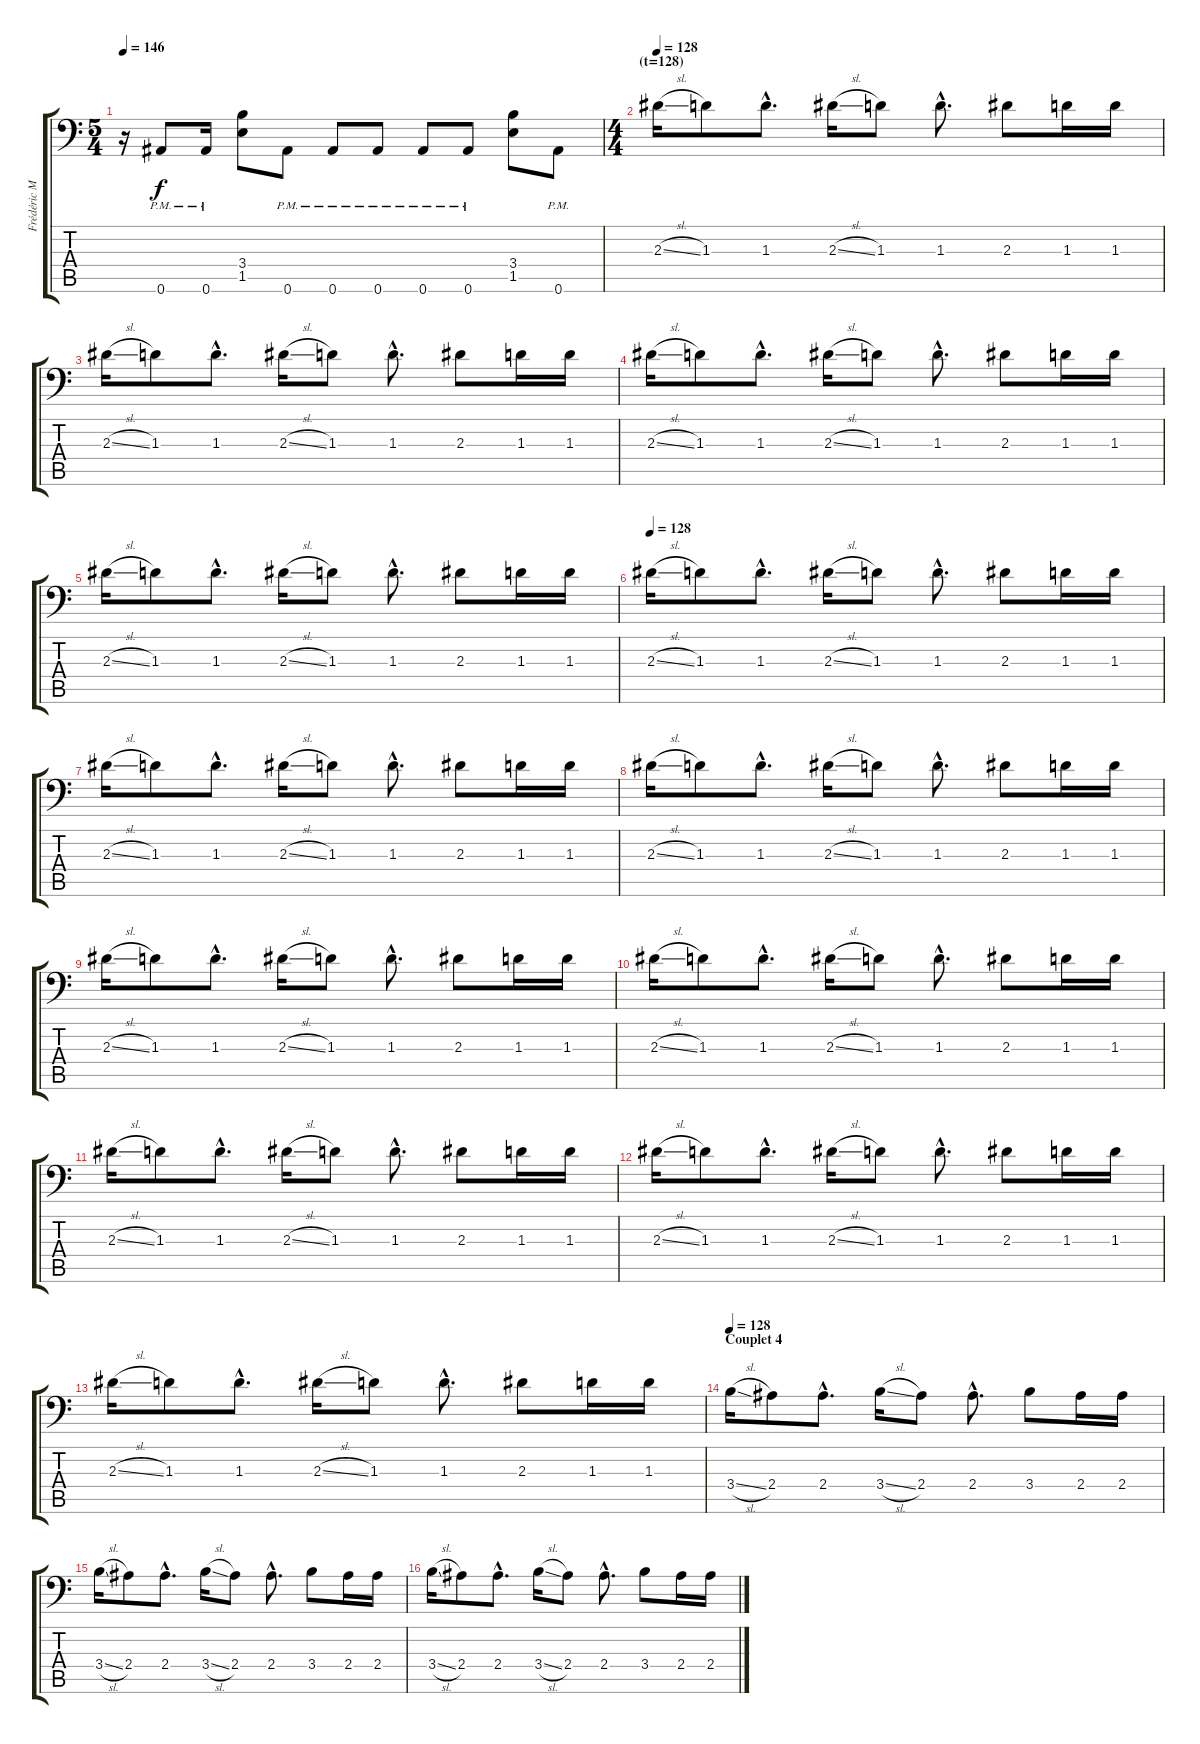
\track ("Frédéric MARIOLLE - Guitare" "Frédéric M") {instrument distortionguitar}
\staff {score tabs}
\tuning (Bb3 F3 Db3 Ab2 Eb2 Bb1) {hide}
\ts (5 4)
\tempo 146
\clef f4
\ks c
r.16{dy f} 0.6{pm}.8 0.6{pm}.16 (3.4 1.5).8 0.6{pm}.8 0.6{pm}.8 0.6{pm}.8 0.6{pm}.8 0.6{pm}.8 (3.4 1.5).8 0.6{pm}.8 |
\ts (4 4)
\section ("" "(t=128)")
\tempo 128
2.3{sl}.16{volume 16 balance 16 instrument distortionguitar} 1.3.8 1.3{hac}.8{d} 2.3{sl}.16 1.3.8 1.3{hac}.8{d} 2.3.8 1.3.16 1.3.16 |
2.3{sl}.16 1.3.8 1.3{hac}.8{d} 2.3{sl}.16 1.3.8 1.3{hac}.8{d} 2.3.8 1.3.16 1.3.16 |
2.3{sl}.16 1.3.8 1.3{hac}.8{d} 2.3{sl}.16 1.3.8 1.3{hac}.8{d} 2.3.8 1.3.16 1.3.16 |
2.3{sl}.16 1.3.8 1.3{hac}.8{d} 2.3{sl}.16 1.3.8 1.3{hac}.8{d} 2.3.8 1.3.16 1.3.16 |
\section ("" "")
\tempo 128
2.3{sl}.16 1.3.8 1.3{hac}.8{d} 2.3{sl}.16 1.3.8 1.3{hac}.8{d} 2.3.8 1.3.16 1.3.16 |
2.3{sl}.16 1.3.8 1.3{hac}.8{d} 2.3{sl}.16 1.3.8 1.3{hac}.8{d} 2.3.8 1.3.16 1.3.16 |
2.3{sl}.16 1.3.8 1.3{hac}.8{d} 2.3{sl}.16 1.3.8 1.3{hac}.8{d} 2.3.8 1.3.16 1.3.16 |
2.3{sl}.16 1.3.8 1.3{hac}.8{d} 2.3{sl}.16 1.3.8 1.3{hac}.8{d} 2.3.8 1.3.16 1.3.16 |
2.3{sl}.16 1.3.8 1.3{hac}.8{d} 2.3{sl}.16 1.3.8 1.3{hac}.8{d} 2.3.8 1.3.16 1.3.16 |
2.3{sl}.16 1.3.8 1.3{hac}.8{d} 2.3{sl}.16 1.3.8 1.3{hac}.8{d} 2.3.8 1.3.16 1.3.16 |
2.3{sl}.16 1.3.8 1.3{hac}.8{d} 2.3{sl}.16 1.3.8 1.3{hac}.8{d} 2.3.8 1.3.16 1.3.16 |
2.3{sl}.16 1.3.8 1.3{hac}.8{d} 2.3{sl}.16 1.3.8 1.3{hac}.8{d} 2.3.8 1.3.16 1.3.16 |
\section ("" "Couplet 4")
\tempo 128
3.4{sl}.16{volume 16 balance 16 instrument distortionguitar} 2.4.8 2.4{hac}.8{d} 3.4{sl}.16 2.4.8 2.4{hac}.8{d} 3.4.8 2.4.16 2.4.16 |
3.4{sl}.16 2.4.8 2.4{hac}.8{d} 3.4{sl}.16 2.4.8 2.4{hac}.8{d} 3.4.8 2.4.16 2.4.16 |
3.4{sl}.16 2.4.8 2.4{hac}.8{d} 3.4{sl}.16 2.4.8 2.4{hac}.8{d} 3.4.8 2.4.16 2.4.16
